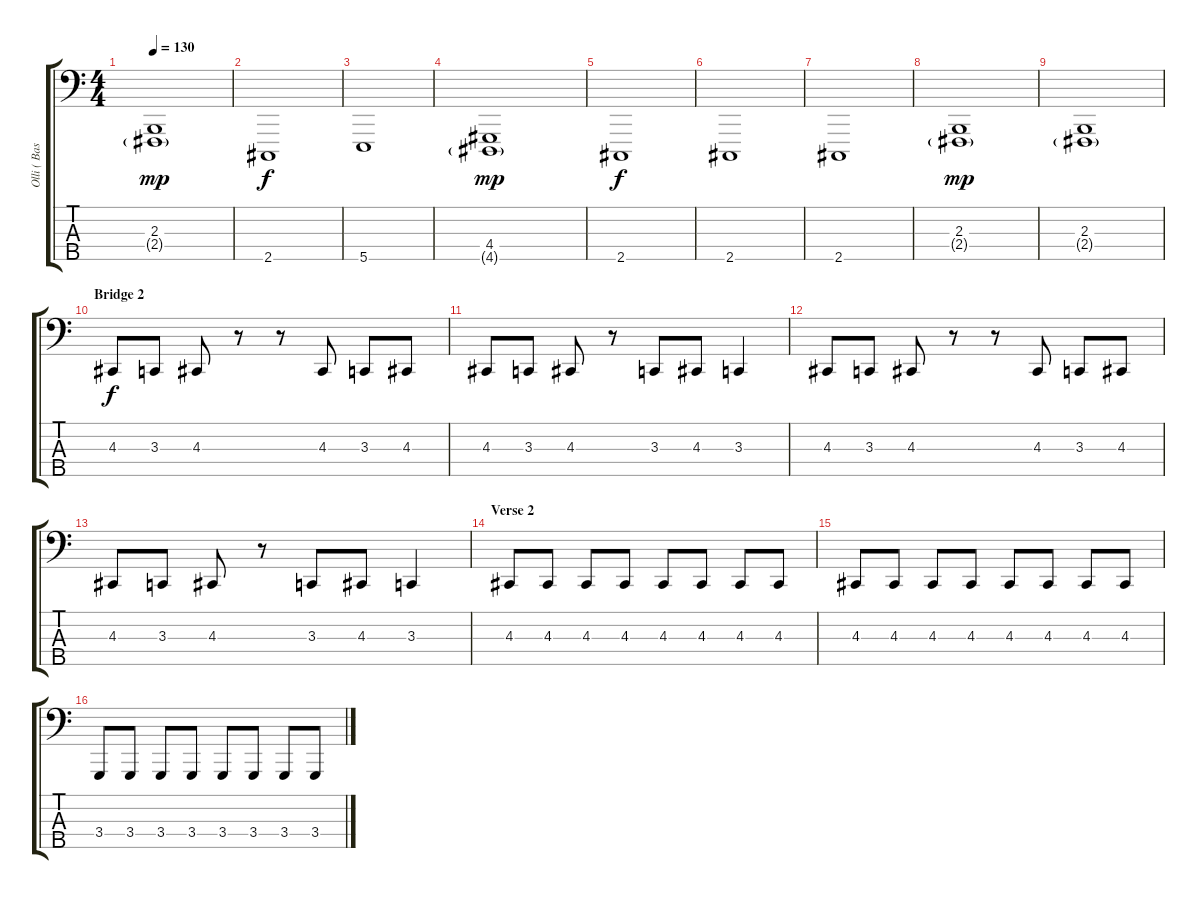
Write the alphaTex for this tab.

\track ("Olli ( Bass )" "Olli ( Bas") {instrument lead2sawtooth}
\staff {score tabs}
\tuning (G2 D2 A1 E1 B0) {hide}
\ts (4 4)
\tempo 130
\clef f4
\ks c
(2.3 2.4{g}).1{dy mp} |
2.5.1{dy f} |
5.5.1 |
(4.4 4.5{g}).1{dy mp} |
2.5.1{dy f} |
2.5.1 |
2.5.1 |
(2.3 2.4{g}).1{dy mp} |
(2.3 2.4{g}).1 |
\section ("" "Bridge 2")
4.3.8{dy f} 3.3.8 4.3.8 r.8 r.8 4.3.8 3.3.8 4.3.8 |
4.3.8 3.3.8 4.3.8 r.8 3.3.8 4.3.8 3.3.4 |
4.3.8 3.3.8 4.3.8 r.8 r.8 4.3.8 3.3.8 4.3.8 |
4.3.8 3.3.8 4.3.8 r.8 3.3.8 4.3.8 3.3.4 |
\section ("" "Verse 2")
4.3.8 4.3.8 4.3.8 4.3.8 4.3.8 4.3.8 4.3.8 4.3.8 |
4.3.8 4.3.8 4.3.8 4.3.8 4.3.8 4.3.8 4.3.8 4.3.8 |
3.4.8 3.4.8 3.4.8 3.4.8 3.4.8 3.4.8 3.4.8 3.4.8
